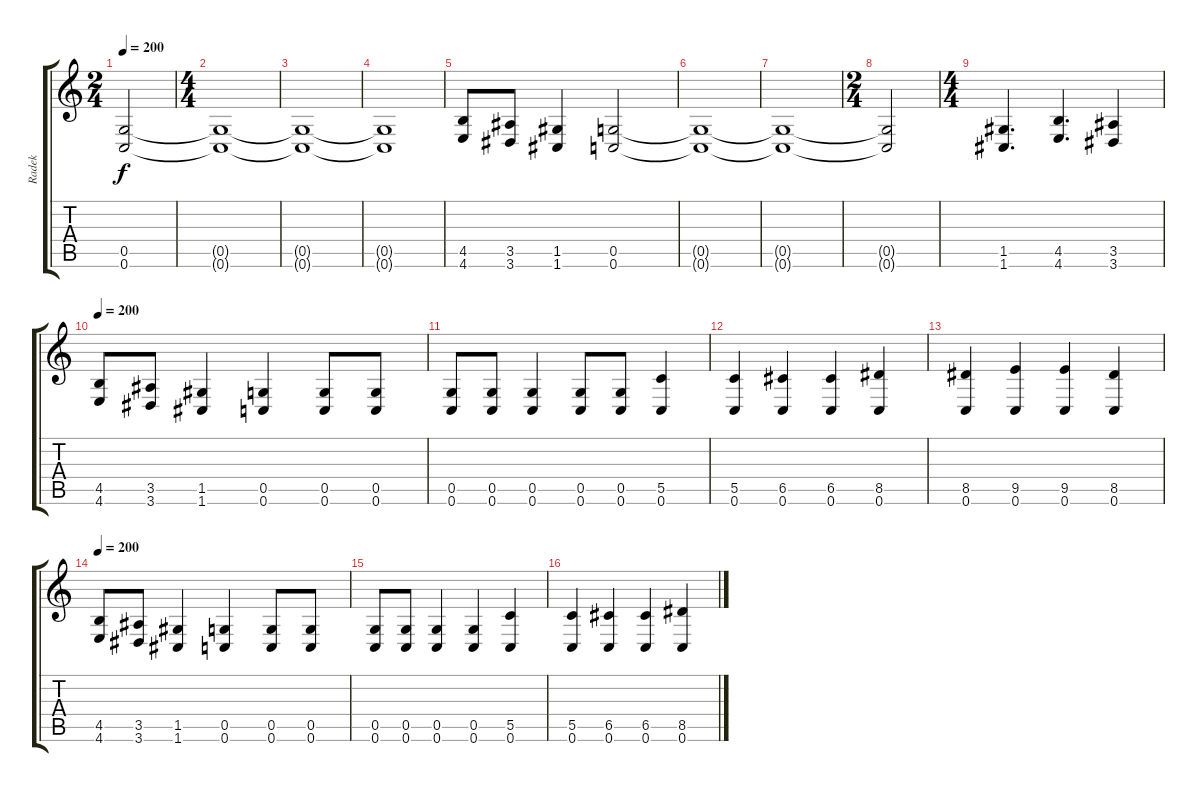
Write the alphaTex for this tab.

\track ("Radek" "Radek") {instrument distortionguitar}
\staff {score tabs}
\tuning (C4 A3 F3 C3 G2 C2) {hide}
\ts (2 4)
\tempo 200
\clef g2
\ks c
(0.5 0.6).2{dy f} |
\ts (4 4)
(0.5{t} 0.6{t}).1 |
(0.5{t} 0.6{t}).1 |
(0.5{t} 0.6{t}).1 |
(4.5 4.6).8 (3.5 3.6).8 (1.5 1.6).4 (0.5 0.6).2 |
(0.5{t} 0.6{t}).1 |
(0.5{t} 0.6{t}).1 |
\ts (2 4)
(0.5{t} 0.6{t}).2 |
\ts (4 4)
(1.5 1.6).4{d} (4.5 4.6).4{d} (3.5 3.6).4 |
\tempo 200
(4.5 4.6).8 (3.5 3.6).8 (1.5 1.6).4 (0.5 0.6).4 (0.5 0.6).8 (0.5 0.6).8 |
(0.5 0.6).8 (0.5 0.6).8 (0.5 0.6).4 (0.5 0.6).8 (0.5 0.6).8 (5.5 0.6).4 |
(5.5 0.6).4 (6.5 0.6).4 (6.5 0.6).4 (8.5 0.6).4 |
(8.5 0.6).4 (9.5 0.6).4 (9.5 0.6).4 (8.5 0.6).4 |
\tempo 200
(4.5 4.6).8 (3.5 3.6).8 (1.5 1.6).4 (0.5 0.6).4 (0.5 0.6).8 (0.5 0.6).8 |
(0.5 0.6).8 (0.5 0.6).8 (0.5 0.6).4 (0.5 0.6).4 (5.5 0.6).4 |
(5.5 0.6).4 (6.5 0.6).4 (6.5 0.6).4 (8.5 0.6).4
